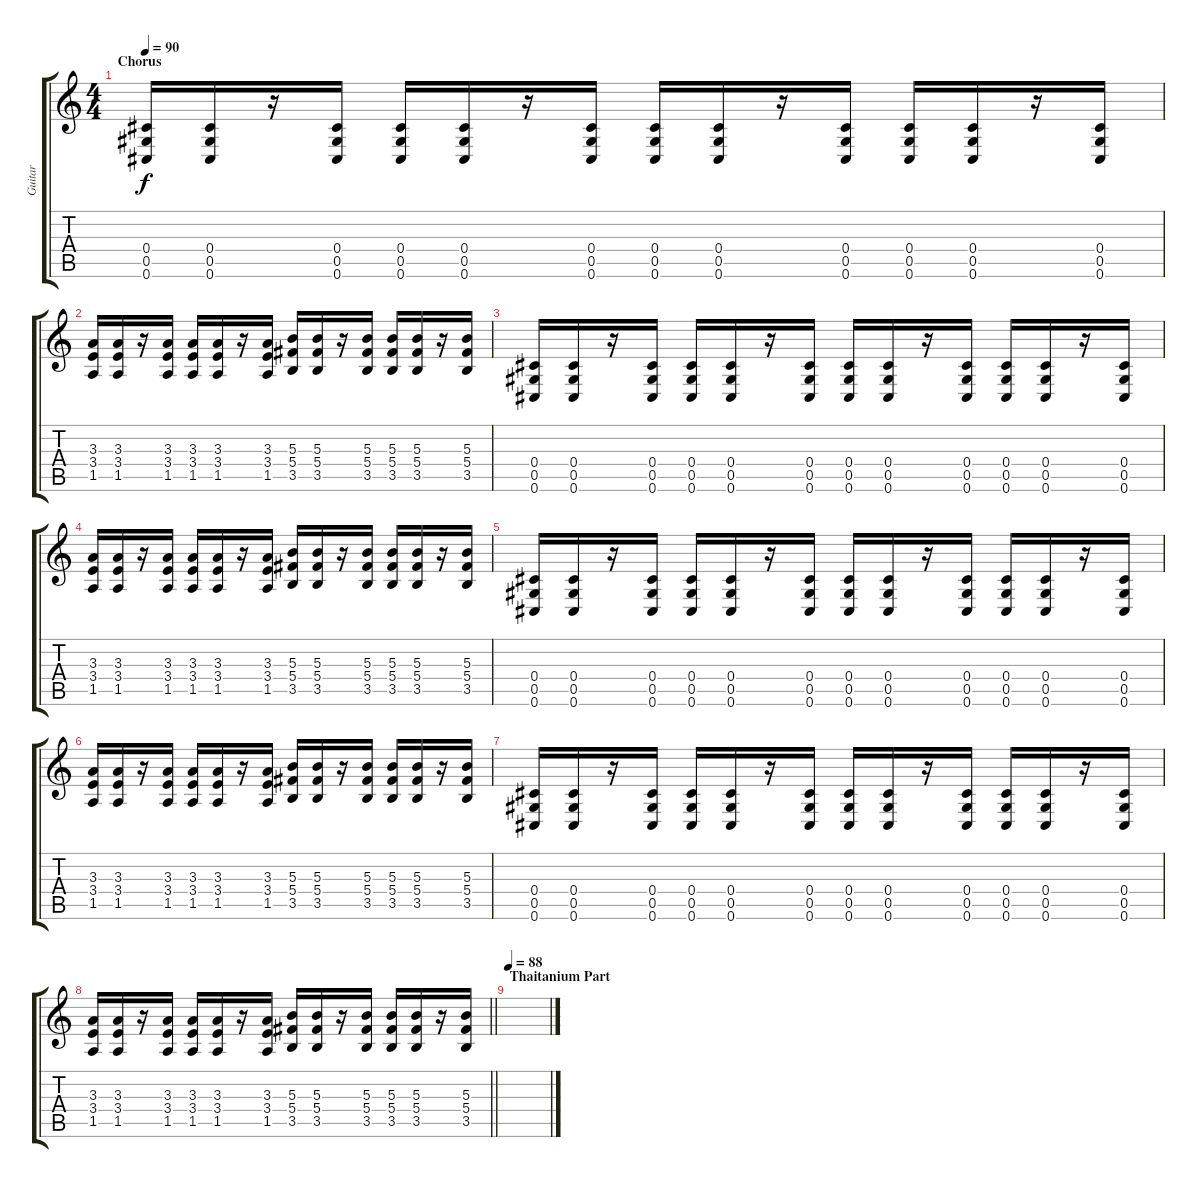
\track ("Guitar" "Guitar") {instrument overdrivenguitar}
\staff {score tabs}
\tuning (Eb4 Bb3 Gb3 Db3 Ab2 Db2) {hide}
\ts (4 4)
\section ("" "Chorus")
\tempo 90
\clef g2
\ks c
(0.4 0.5 0.6).16{dy f} (0.4 0.5 0.6).16 r.16 (0.4 0.5 0.6).16 (0.4 0.5 0.6).16 (0.4 0.5 0.6).16 r.16 (0.4 0.5 0.6).16 (0.4 0.5 0.6).16 (0.4 0.5 0.6).16 r.16 (0.4 0.5 0.6).16 (0.4 0.5 0.6).16 (0.4 0.5 0.6).16 r.16 (0.4 0.5 0.6).16 |
(3.3 3.4 1.5).16 (3.3 3.4 1.5).16 r.16 (3.3 3.4 1.5).16 (3.3 3.4 1.5).16 (3.3 3.4 1.5).16 r.16 (3.3 3.4 1.5).16 (5.3 5.4 3.5).16 (5.3 5.4 3.5).16 r.16 (5.3 5.4 3.5).16 (5.3 5.4 3.5).16 (5.3 5.4 3.5).16 r.16 (5.3 5.4 3.5).16 |
(0.4 0.5 0.6).16 (0.4 0.5 0.6).16 r.16 (0.4 0.5 0.6).16 (0.4 0.5 0.6).16 (0.4 0.5 0.6).16 r.16 (0.4 0.5 0.6).16 (0.4 0.5 0.6).16 (0.4 0.5 0.6).16 r.16 (0.4 0.5 0.6).16 (0.4 0.5 0.6).16 (0.4 0.5 0.6).16 r.16 (0.4 0.5 0.6).16 |
(3.3 3.4 1.5).16 (3.3 3.4 1.5).16 r.16 (3.3 3.4 1.5).16 (3.3 3.4 1.5).16 (3.3 3.4 1.5).16 r.16 (3.3 3.4 1.5).16 (5.3 5.4 3.5).16 (5.3 5.4 3.5).16 r.16 (5.3 5.4 3.5).16 (5.3 5.4 3.5).16 (5.3 5.4 3.5).16 r.16 (5.3 5.4 3.5).16 |
(0.4 0.5 0.6).16 (0.4 0.5 0.6).16 r.16 (0.4 0.5 0.6).16 (0.4 0.5 0.6).16 (0.4 0.5 0.6).16 r.16 (0.4 0.5 0.6).16 (0.4 0.5 0.6).16 (0.4 0.5 0.6).16 r.16 (0.4 0.5 0.6).16 (0.4 0.5 0.6).16 (0.4 0.5 0.6).16 r.16 (0.4 0.5 0.6).16 |
(3.3 3.4 1.5).16 (3.3 3.4 1.5).16 r.16 (3.3 3.4 1.5).16 (3.3 3.4 1.5).16 (3.3 3.4 1.5).16 r.16 (3.3 3.4 1.5).16 (5.3 5.4 3.5).16 (5.3 5.4 3.5).16 r.16 (5.3 5.4 3.5).16 (5.3 5.4 3.5).16 (5.3 5.4 3.5).16 r.16 (5.3 5.4 3.5).16 |
(0.4 0.5 0.6).16 (0.4 0.5 0.6).16 r.16 (0.4 0.5 0.6).16 (0.4 0.5 0.6).16 (0.4 0.5 0.6).16 r.16 (0.4 0.5 0.6).16 (0.4 0.5 0.6).16 (0.4 0.5 0.6).16 r.16 (0.4 0.5 0.6).16 (0.4 0.5 0.6).16 (0.4 0.5 0.6).16 r.16 (0.4 0.5 0.6).16 |
\barLineRight lightlight
(3.3 3.4 1.5).16 (3.3 3.4 1.5).16 r.16 (3.3 3.4 1.5).16 (3.3 3.4 1.5).16 (3.3 3.4 1.5).16 r.16 (3.3 3.4 1.5).16 (5.3 5.4 3.5).16 (5.3 5.4 3.5).16 r.16 (5.3 5.4 3.5).16 (5.3 5.4 3.5).16 (5.3 5.4 3.5).16 r.16 (5.3 5.4 3.5).16 |
\section ("" "Thaitanium Part")
\tempo 88
